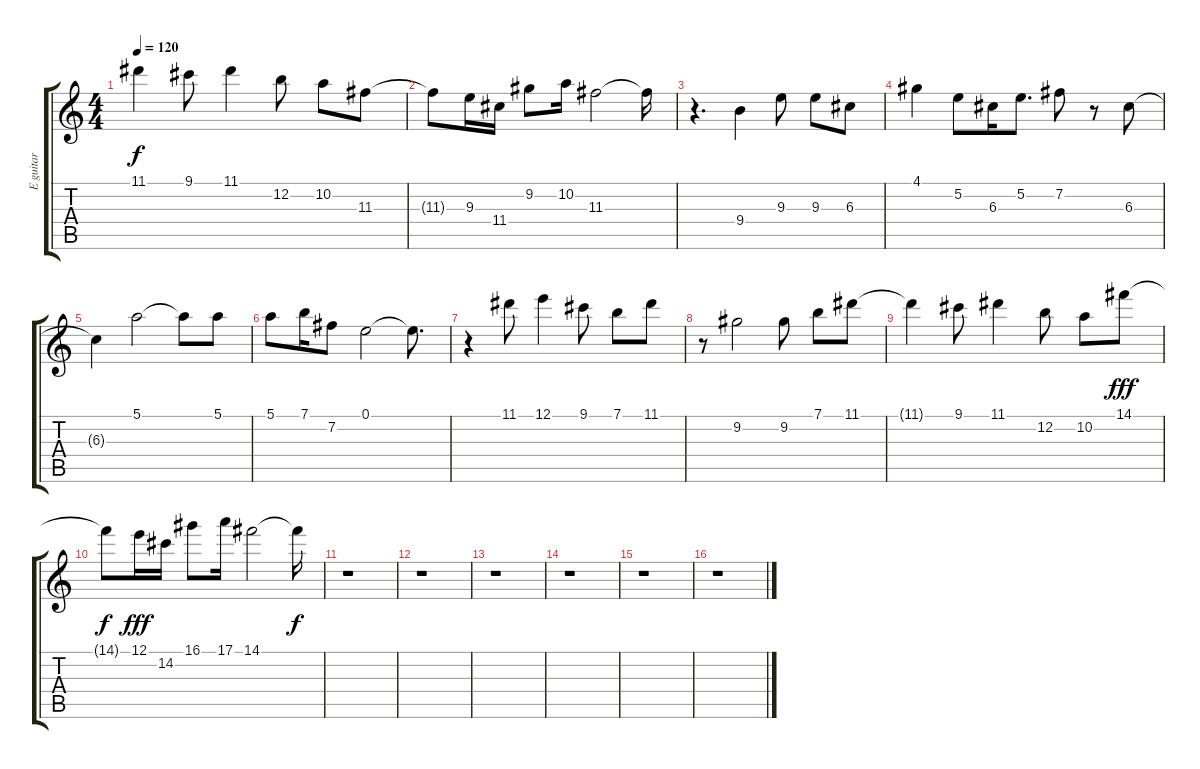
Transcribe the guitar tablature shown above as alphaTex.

\track ("E guitar" "E guitar") {instrument overdrivenguitar}
\staff {score tabs}
\tuning (E4 B3 G3 D3 A2 E2) {hide}
\ts (4 4)
\tempo 120
\clef g2
\ks c
11.1{t}.4{dy f} 9.1.8 11.1.4 12.2.8 10.2.8 11.3.8 |
11.3{t}.8 9.3.16 11.4.16 9.2.8 10.2.16 11.3.2 11.3{t}.16 |
r.4{d} 9.4.4 9.3.8 9.3.8 6.3.8 |
4.1.4 5.2.8 6.3.16 5.2.8{d} 7.2.8 r.8 6.3.8 |
6.3{t}.4 5.1.2 5.1{t}.8 5.1.8 |
5.1.8 7.1.16 7.2.8 0.1.2 0.1{t}.8{d} |
r.4 11.1.8 12.1.4 9.1.8 7.1.8 11.1.8 |
r.8 9.2.2 9.2.8 7.1.8 11.1.8 |
11.1{t}.4 9.1.8 11.1.4 12.2.8 10.2.8 14.1.8{dy fff} |
14.1{t}.8{dy f} 12.1.16{dy fff} 14.2.16 16.1.8 17.1.16 14.1.2 14.1{t}.16{dy f} |
r.1 |
r.1 |
r.1 |
r.1 |
r.1 |
r.1
